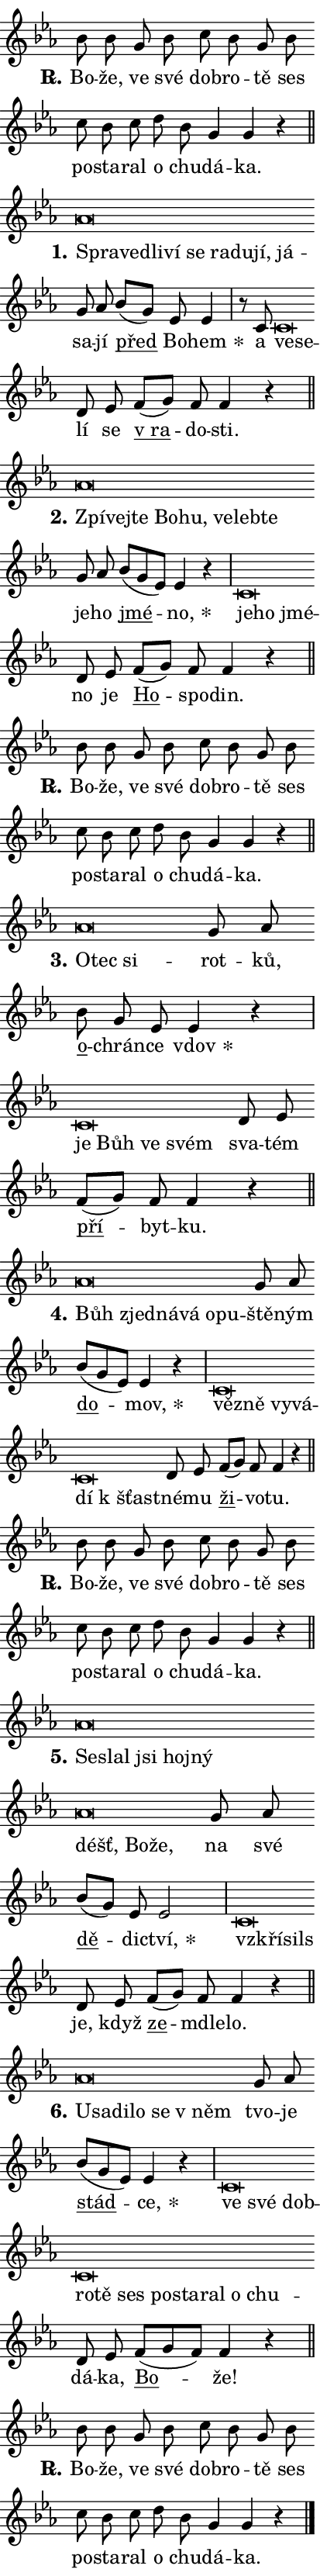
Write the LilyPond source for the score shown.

\version "2.24.0"
\header { tagline = "" }
\paper {
  indent = 0\cm
  top-margin = 0\cm
  right-margin = 0.13\cm % to fit lyric hyphens
  bottom-margin = 0\cm
  left-margin = 0\cm
  paper-width = 7\cm
  page-breaking = #ly:one-page-breaking
  system-system-spacing.basic-distance = #11
  score-system-spacing.basic-distance = #11
  ragged-last = ##f
}


%% Author: Thomas Morley
%% https://lists.gnu.org/archive/html/lilypond-user/2020-05/msg00002.html
#(define (line-position grob)
"Returns position of @var[grob} in current system:
   @code{'start}, if at first time-step
   @code{'end}, if at last time-step
   @code{'middle} otherwise
"
  (let* ((col (ly:item-get-column grob))
         (ln (ly:grob-object col 'left-neighbor))
         (rn (ly:grob-object col 'right-neighbor))
         (col-to-check-left (if (ly:grob? ln) ln col))
         (col-to-check-right (if (ly:grob? rn) rn col))
         (break-dir-left
           (and
             (ly:grob-property col-to-check-left 'non-musical #f)
             (ly:item-break-dir col-to-check-left)))
         (break-dir-right
           (and
             (ly:grob-property col-to-check-right 'non-musical #f)
             (ly:item-break-dir col-to-check-right))))
        (cond ((eqv? 1 break-dir-left) 'start)
              ((eqv? -1 break-dir-right) 'end)
              (else 'middle))))

#(define (tranparent-at-line-position vctor)
  (lambda (grob)
  "Relying on @code{line-position} select the relevant enry from @var{vctor}.
Used to determine transparency,"
    (case (line-position grob)
      ((end) (not (vector-ref vctor 0)))
      ((middle) (not (vector-ref vctor 1)))
      ((start) (not (vector-ref vctor 2))))))

noteHeadBreakVisibility =
#(define-music-function (break-visibility)(vector?)
"Makes @code{NoteHead}s transparent relying on @var{break-visibility}"
#{
  \override NoteHead.transparent =
    #(tranparent-at-line-position break-visibility)
#})

#(define delete-ledgers-for-transparent-note-heads
  (lambda (grob)
    "Reads whether a @code{NoteHead} is transparent.
If so this @code{NoteHead} is removed from @code{'note-heads} from
@var{grob}, which is supposed to be @code{LedgerLineSpanner}.
As a result ledgers are not printed for this @code{NoteHead}"
    (let* ((nhds-array (ly:grob-object grob 'note-heads))
           (nhds-list
             (if (ly:grob-array? nhds-array)
                 (ly:grob-array->list nhds-array)
                 '()))
           ;; Relies on the transparent-property being done before
           ;; Staff.LedgerLineSpanner.after-line-breaking is executed.
           ;; This is fragile ...
           (to-keep
             (remove
               (lambda (nhd)
                 (ly:grob-property nhd 'transparent #f))
               nhds-list)))
      ;; TODO find a better method to iterate over grob-arrays, similiar
      ;; to filter/remove etc for lists
      ;; For now rebuilt from scratch
      (set! (ly:grob-object grob 'note-heads)  '())
      (for-each
        (lambda (nhd)
          (ly:pointer-group-interface::add-grob grob 'note-heads nhd))
        to-keep))))

squashNotes = {
  \override NoteHead.X-extent = #'(-0.2 . 0.2)
  \override NoteHead.Y-extent = #'(-0.75 . 0)
  \override NoteHead.stencil =
    #(lambda (grob)
       (let ((pos (ly:grob-property grob 'staff-position)))
         (begin
           (if (< pos -7) (display "ERROR: Lower brevis then expected\n") (display "OK: Expected brevis position\n"))
           (if (<= pos -6) ly:text-interface::print ly:note-head::print))))
}
unSquashNotes = {
  \revert NoteHead.X-extent
  \revert NoteHead.Y-extent
  \revert NoteHead.stencil
}

hideNotes = \noteHeadBreakVisibility #begin-of-line-visible
unHideNotes = \noteHeadBreakVisibility #all-visible

% work-around for resetting accidentals
% https://lilypond.org/doc/v2.23/Documentation/notation/displaying-rhythms#unmetered-music
cadenzaMeasure = {
  \cadenzaOff
  \partial 1024 s1024
  \cadenzaOn
}

#(define-markup-command (accent layout props text) (markup?)
  "Underline accented syllable"
  (interpret-markup layout props
    #{\markup \override #'(offset . 4.3) \underline { #text }#}))

responsum = \markup \concat {
  "R" \hspace #-1.05 \path #0.1 #'((moveto 0 0.07) (lineto 0.9 0.8)) \hspace #0.05 "."
}

spaceSize = #0.6828661417322834 % exact space size for TeX Gyre Schola

\layout {
  \context {
    \Staff
    \remove "Time_signature_engraver"
    \override LedgerLineSpanner.after-line-breaking = #delete-ledgers-for-transparent-note-heads
  }
  \context {
    \Lyrics {
      \override LyricSpace.minimum-distance = \spaceSize
      \override LyricText.font-name = #"TeX Gyre Schola"
      \override LyricText.font-size = 1
      \override StanzaNumber.font-name = #"TeX Gyre Schola Bold"
      \override StanzaNumber.font-size = 1
    }
  }
  \context {
    \Score 
    \override NoteHead.text =
      #(lambda (grob) 
        (let ((pos (ly:grob-property grob 'staff-position)))
          #{\markup {
            \combine
              \halign #-0.55 \raise #(if (= pos -6) 0 0.5) \override #'(thickness . 2) \draw-line #'(3.2 . 0)
              \musicglyph "noteheads.sM1"
          }#}))
  }
}

% magnetic-lyrics.ily
%
%   written by
%     Jean Abou Samra <jean@abou-samra.fr>
%     Werner Lemberg <wl@gnu.org>
%
%   adapted by
%     Jiri Hon <jiri.hon@gmail.com>
%
% Version 2022-Apr-15

% https://www.mail-archive.com/lilypond-user@gnu.org/msg149350.html

#(define (Left_hyphen_pointer_engraver context)
   "Collect syllable-hyphen-syllable occurrences in lyrics and store
them in properties.  This engraver only looks to the left.  For
example, if the lyrics input is @code{foo -- bar}, it does the
following.

@itemize @bullet
@item
Set the @code{text} property of the @code{LyricHyphen} grob between
@q{foo} and @q{bar} to @code{foo}.

@item
Set the @code{left-hyphen} property of the @code{LyricText} grob with
text @q{foo} to the @code{LyricHyphen} grob between @q{foo} and
@q{bar}.
@end itemize

Use this auxiliary engraver in combination with the
@code{lyric-@/text::@/apply-@/magnetic-@/offset!} hook."
   (let ((hyphen #f)
         (text #f))
     (make-engraver
      (acknowledgers
       ((lyric-syllable-interface engraver grob source-engraver)
        (set! text grob)))
      (end-acknowledgers
       ((lyric-hyphen-interface engraver grob source-engraver)
        ;(when (not (grob::has-interface grob 'lyric-space-interface))
          (set! hyphen grob)));)
      ((stop-translation-timestep engraver)
       (when (and text hyphen)
         (ly:grob-set-object! text 'left-hyphen hyphen))
       (set! text #f)
       (set! hyphen #f)))))

#(define (lyric-text::apply-magnetic-offset! grob)
   "If the space between two syllables is less than the value in
property @code{LyricText@/.details@/.squash-threshold}, move the right
syllable to the left so that it gets concatenated with the left
syllable.

Use this function as a hook for
@code{LyricText@/.after-@/line-@/breaking} if the
@code{Left_@/hyphen_@/pointer_@/engraver} is active."
   (let ((hyphen (ly:grob-object grob 'left-hyphen #f)))
     (when hyphen
       (let ((left-text (ly:spanner-bound hyphen LEFT)))
         (when (grob::has-interface left-text 'lyric-syllable-interface)
           (let* ((common (ly:grob-common-refpoint grob left-text X))
                  (this-x-ext (ly:grob-extent grob common X))
                  (left-x-ext
                   (begin
                     ;; Trigger magnetism for left-text.
                     (ly:grob-property left-text 'after-line-breaking)
                     (ly:grob-extent left-text common X)))
                  ;; `delta` is the gap width between two syllables.
                  (delta (- (interval-start this-x-ext)
                            (interval-end left-x-ext)))
                  (details (ly:grob-property grob 'details))
                  (threshold (assoc-get 'squash-threshold details 0.2)))
             (when (< delta threshold)
               (let* (;; We have to manipulate the input text so that
                      ;; ligatures crossing syllable boundaries are not
                      ;; disabled.  For languages based on the Latin
                      ;; script this is essentially a beautification.
                      ;; However, for non-Western scripts it can be a
                      ;; necessity.
                      (lt (ly:grob-property left-text 'text))
                      (rt (ly:grob-property grob 'text))
                      (is-space (grob::has-interface hyphen 'lyric-space-interface))
                      (space (if is-space " " ""))
                      (extra-delta (if is-space spaceSize 0))
                      ;; Append new syllable.
                      (ltrt-space (if (and (string? lt) (string? rt))
                                (string-append lt space rt)
                                (make-concat-markup (list lt space rt))))
                      ;; Right-align `ltrt` to the right side.
                      (ltrt-space-markup (grob-interpret-markup
                               grob
                               (make-translate-markup
                                (cons (interval-length this-x-ext) 0)
                                (make-right-align-markup ltrt-space)))))
                 (begin
                   ;; Don't print `left-text`.
                   (ly:grob-set-property! left-text 'stencil #f)
                   ;; Set text and stencil (which holds all collected
                   ;; syllables so far) and shift it to the left.
                   (ly:grob-set-property! grob 'text ltrt-space)
                   (ly:grob-set-property! grob 'stencil ltrt-space-markup)
                   (ly:grob-translate-axis! grob (- (- delta extra-delta)) X))))))))))


#(define (lyric-hyphen::displace-bounds-first grob)
   ;; Make very sure this callback isn't triggered too early.
   (let ((left (ly:spanner-bound grob LEFT))
         (right (ly:spanner-bound grob RIGHT)))
     (ly:grob-property left 'after-line-breaking)
     (ly:grob-property right 'after-line-breaking)
     (ly:lyric-hyphen::print grob)))

squashThreshold = #0.4

\layout {
  \context {
    \Lyrics
    \consists #Left_hyphen_pointer_engraver
    \override LyricText.after-line-breaking =
      #lyric-text::apply-magnetic-offset!
    \override LyricHyphen.stencil = #lyric-hyphen::displace-bounds-first
    \override LyricText.details.squash-threshold = \squashThreshold
    \override LyricHyphen.minimum-distance = 0
    \override LyricHyphen.minimum-length = \squashThreshold
  }
}

squashText = \override LyricText.details.squash-threshold = 9999
unSquashText = \override LyricText.details.squash-threshold = \squashThreshold

leftText = \override LyricText.self-alignment-X = #LEFT
unLeftText = \revert LyricText.self-alignment-X

starOffset = #(lambda (grob) 
                (let ((x_offset (ly:self-alignment-interface::aligned-on-x-parent grob)))
                  (if (= x_offset 0) 0 (+ x_offset 1.2))))

star = #(define-music-function (syllable)(string?)
"Append star separator at the end of a syllable"
#{
  \once \override LyricText.X-offset = #starOffset
  \lyricmode { \markup {
    #syllable
    \override #'((font-name . "TeX Gyre Schola Bold")) \hspace #0.2 \lower #0.65 \larger "*"
  } }
#})

starAccent = #(define-music-function (syllable)(string?)
"Append star separator at the end of a syllable and make accent"
#{
  \once \override LyricText.X-offset = #starOffset
  \lyricmode { \markup {
    \accent #syllable
    \override #'((font-name . "TeX Gyre Schola Bold")) \hspace #0.2 \lower #0.65 \larger "*"
  } }
#})

breath = #(define-music-function (syllable)(string?)
"Append breathing indicator at the end of a syllable"
#{
  \lyricmode { \markup { #syllable "+" } }
#})

optionalBreath = #(define-music-function (syllable)(string?)
"Append optional breathing indicator at the end of a syllable"
#{
  \lyricmode { \markup { #syllable "(+)" } }
#})


\score {
    <<
        \new Voice = "melody" { \cadenzaOn \key es \major \relative { bes'8 bes g bes c bes g bes \bar "" c bes c \bar "" d bes g4 g r \cadenzaMeasure \bar "||" \break } }
        \new Lyrics \lyricsto "melody" { \lyricmode { \set stanza = \responsum
Bo -- že, ve své dob -- ro -- tě ses po -- sta -- ral o chu -- dá -- ka. } }
    >>
    \layout {}
}

\score {
    <<
        \new Voice = "melody" { \cadenzaOn \key es \major \relative { \squashNotes as'\breve*1/16 \hideNotes \breve*1/16 \bar "" \breve*1/16 \bar "" \breve*1/16 \bar "" \breve*1/16 \bar "" \breve*1/16 \bar "" \breve*1/16 \bar "" \breve*1/16 \breve*1/16 \bar "" \unHideNotes \unSquashNotes g8 as \bar "" bes[( g)] es es4 \cadenzaMeasure \bar "|" r8 c8 \squashNotes c\breve*1/16 \hideNotes \breve*1/16 \bar "" \unHideNotes \unSquashNotes d8 es \bar "" f[( g)] f f4 r \cadenzaMeasure \bar "||" \break } }
        \new Lyrics \lyricsto "melody" { \lyricmode { \set stanza = "1."
\leftText Spra -- \squashText ve -- dli -- ví se ra -- du -- jí, já -- \unLeftText \unSquashText sa -- jí \markup \accent před Bo -- \star hem a \leftText ve -- \squashText se -- \unLeftText \unSquashText lí se \markup \accent "v ra" -- do -- sti. } }
    >>
    \layout {}
}

\score {
    <<
        \new Voice = "melody" { \cadenzaOn \key es \major \relative { \squashNotes as'\breve*1/16 \hideNotes \breve*1/16 \bar "" \breve*1/16 \bar "" \breve*1/16 \bar "" \breve*1/16 \bar "" \breve*1/16 \bar "" \breve*1/16 \breve*1/16 \bar "" \unHideNotes \unSquashNotes g8 as \bar "" bes[( g es)] es4 r \cadenzaMeasure \bar "|" \squashNotes c\breve*1/16 \hideNotes \breve*1/16 \breve*1/16 \bar "" \unHideNotes \unSquashNotes d8 es \bar "" f[( g)] f f4 r \cadenzaMeasure \bar "||" \break } }
        \new Lyrics \lyricsto "melody" { \lyricmode { \set stanza = "2."
\leftText Zpí -- \squashText vej -- te Bo -- hu, ve -- leb -- te \unLeftText \unSquashText je -- ho \markup \accent jmé -- \star no, \leftText je -- \squashText ho jmé -- \unLeftText \unSquashText no je \markup \accent Ho -- spo -- din. } }
    >>
    \layout {}
}

\score {
    <<
        \new Voice = "melody" { \cadenzaOn \key es \major \relative { bes'8 bes g bes c bes g bes \bar "" c bes c \bar "" d bes g4 g r \cadenzaMeasure \bar "||" \break } }
        \new Lyrics \lyricsto "melody" { \lyricmode { \set stanza = \responsum
Bo -- že, ve své dob -- ro -- tě ses po -- sta -- ral o chu -- dá -- ka. } }
    >>
    \layout {}
}

\score {
    <<
        \new Voice = "melody" { \cadenzaOn \key es \major \relative { \squashNotes as'\breve*1/16 \hideNotes \breve*1/16 \breve*1/16 \bar "" \unHideNotes \unSquashNotes g8 as \bar "" bes g es es4 r \cadenzaMeasure \bar "|" \squashNotes c\breve*1/16 \hideNotes \breve*1/16 \bar "" \breve*1/16 \breve*1/16 \bar "" \unHideNotes \unSquashNotes d8 es \bar "" f[( g)] f f4 r \cadenzaMeasure \bar "||" \break } }
        \new Lyrics \lyricsto "melody" { \lyricmode { \set stanza = "3."
\leftText O -- \squashText tec si -- \unLeftText \unSquashText rot -- ků, \markup \accent o -- chrán -- ce \star vdov \leftText je \squashText Bůh ve svém \unLeftText \unSquashText sva -- tém \markup \accent pří -- byt -- ku. } }
    >>
    \layout {}
}

\score {
    <<
        \new Voice = "melody" { \cadenzaOn \key es \major \relative { \squashNotes as'\breve*1/16 \hideNotes \breve*1/16 \bar "" \breve*1/16 \bar "" \breve*1/16 \bar "" \breve*1/16 \breve*1/16 \bar "" \unHideNotes \unSquashNotes g8 as \bar "" bes[( g es)] es4 r \cadenzaMeasure \bar "|" \squashNotes c\breve*1/16 \hideNotes \breve*1/16 \bar "" \breve*1/16 \bar "" \breve*1/16 \bar "" \breve*1/16 \breve*1/16 \bar "" \unHideNotes \unSquashNotes d8 es \bar "" f[( g)] f f4 r \cadenzaMeasure \bar "||" \break } }
        \new Lyrics \lyricsto "melody" { \lyricmode { \set stanza = "4."
\leftText Bůh \squashText zjed -- ná -- vá o -- pu -- \unLeftText \unSquashText ště -- ným \markup \accent do -- \star mov, \leftText věz -- \squashText ně vy -- vá -- dí "k šťast" -- \unLeftText \unSquashText né -- mu \markup \accent ži -- vo -- tu. } }
    >>
    \layout {}
}

\score {
    <<
        \new Voice = "melody" { \cadenzaOn \key es \major \relative { bes'8 bes g bes c bes g bes \bar "" c bes c \bar "" d bes g4 g r \cadenzaMeasure \bar "||" \break } }
        \new Lyrics \lyricsto "melody" { \lyricmode { \set stanza = \responsum
Bo -- že, ve své dob -- ro -- tě ses po -- sta -- ral o chu -- dá -- ka. } }
    >>
    \layout {}
}

\score {
    <<
        \new Voice = "melody" { \cadenzaOn \key es \major \relative { \squashNotes as'\breve*1/16 \hideNotes \breve*1/16 \bar "" \breve*1/16 \bar "" \breve*1/16 \bar "" \breve*1/16 \bar "" \breve*1/16 \bar "" \breve*1/16 \breve*1/16 \bar "" \unHideNotes \unSquashNotes g8 as \bar "" bes[( g)] es es2 \cadenzaMeasure \bar "|" \squashNotes c\breve*1/16 \hideNotes \breve*1/16 \bar "" \unHideNotes \unSquashNotes d8 es \bar "" f[( g)] f f4 r \cadenzaMeasure \bar "||" \break } }
        \new Lyrics \lyricsto "melody" { \lyricmode { \set stanza = "5."
\leftText Se -- \squashText slal jsi hoj -- ný déšť, Bo -- že, \unLeftText \unSquashText na své \markup \accent dě -- dic -- \star tví, \leftText vzkří -- \squashText sils \unLeftText \unSquashText je, když \markup \accent ze -- mdle -- lo. } }
    >>
    \layout {}
}

\score {
    <<
        \new Voice = "melody" { \cadenzaOn \key es \major \relative { \squashNotes as'\breve*1/16 \hideNotes \breve*1/16 \bar "" \breve*1/16 \bar "" \breve*1/16 \bar "" \breve*1/16 \breve*1/16 \bar "" \unHideNotes \unSquashNotes g8 as \bar "" bes[( g es)] es4 r \cadenzaMeasure \bar "|" \squashNotes c\breve*1/16 \hideNotes \breve*1/16 \bar "" \breve*1/16 \bar "" \breve*1/16 \bar "" \breve*1/16 \bar "" \breve*1/16 \bar "" \breve*1/16 \bar "" \breve*1/16 \bar "" \breve*1/16 \bar "" \breve*1/16 \breve*1/16 \bar "" \unHideNotes \unSquashNotes d8 es \bar "" f[( g f)] f4 r \cadenzaMeasure \bar "||" \break } }
        \new Lyrics \lyricsto "melody" { \lyricmode { \set stanza = "6."
\leftText U -- \squashText sa -- di -- lo se "v něm" \unLeftText \unSquashText tvo -- je \markup \accent stád -- \star ce, \leftText ve \squashText své dob -- ro -- tě ses po -- sta -- ral o chu -- \unLeftText \unSquashText dá -- ka, \markup \accent Bo -- že! } }
    >>
    \layout {}
}

\score {
    <<
        \new Voice = "melody" { \cadenzaOn \key es \major \relative { bes'8 bes g bes c bes g bes \bar "" c bes c \bar "" d bes g4 g r \cadenzaMeasure \bar "||" \break } \bar "|." }
        \new Lyrics \lyricsto "melody" { \lyricmode { \set stanza = \responsum
Bo -- že, ve své dob -- ro -- tě ses po -- sta -- ral o chu -- dá -- ka. } }
    >>
    \layout {}
}
